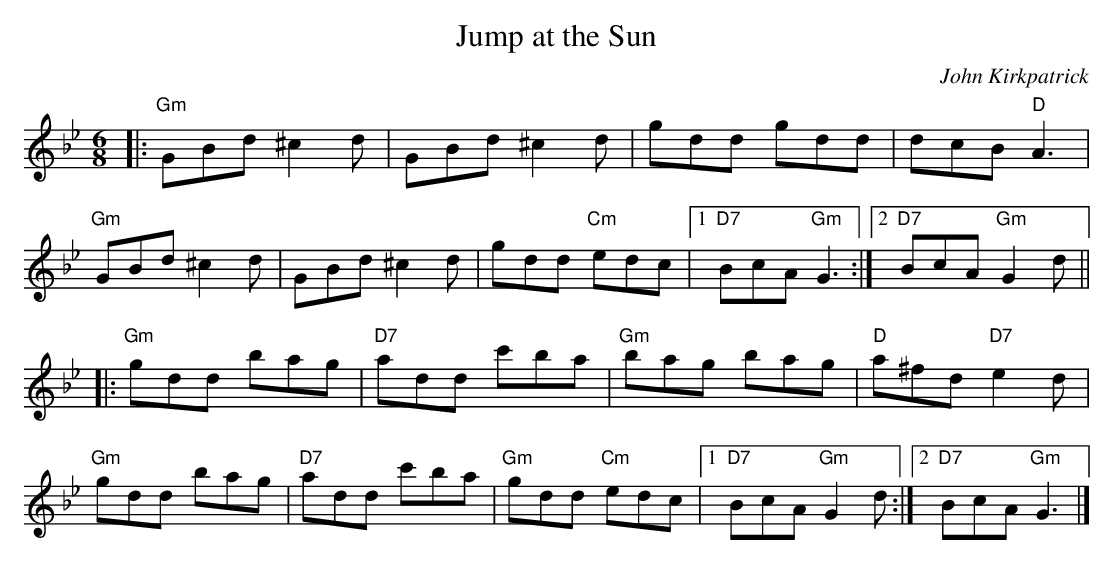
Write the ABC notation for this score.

X:1
T: Jump at the Sun
C: John Kirkpatrick
M: 6/8
L: 1/8
K: G minor
|:\
"Gm"GBd ^c2d|GBd ^c2d|gdd gdd|dcB "D"A3|
"Gm"GBd ^c2d|GBd ^c2d|gdd "Cm"edc|1\
"D7"BcA "Gm"G3:|2"D7"BcA "Gm"G2d||
|:\
"Gm"gdd bag|"D7"add c'ba|"Gm"bag bag|"D"a^fd "D7"e2d|
"Gm"gdd bag|"D7"add c'ba|"Gm"gdd "Cm"edc|1\
"D7"BcA "Gm"G2d:|2"D7"BcA "Gm"G3|]
